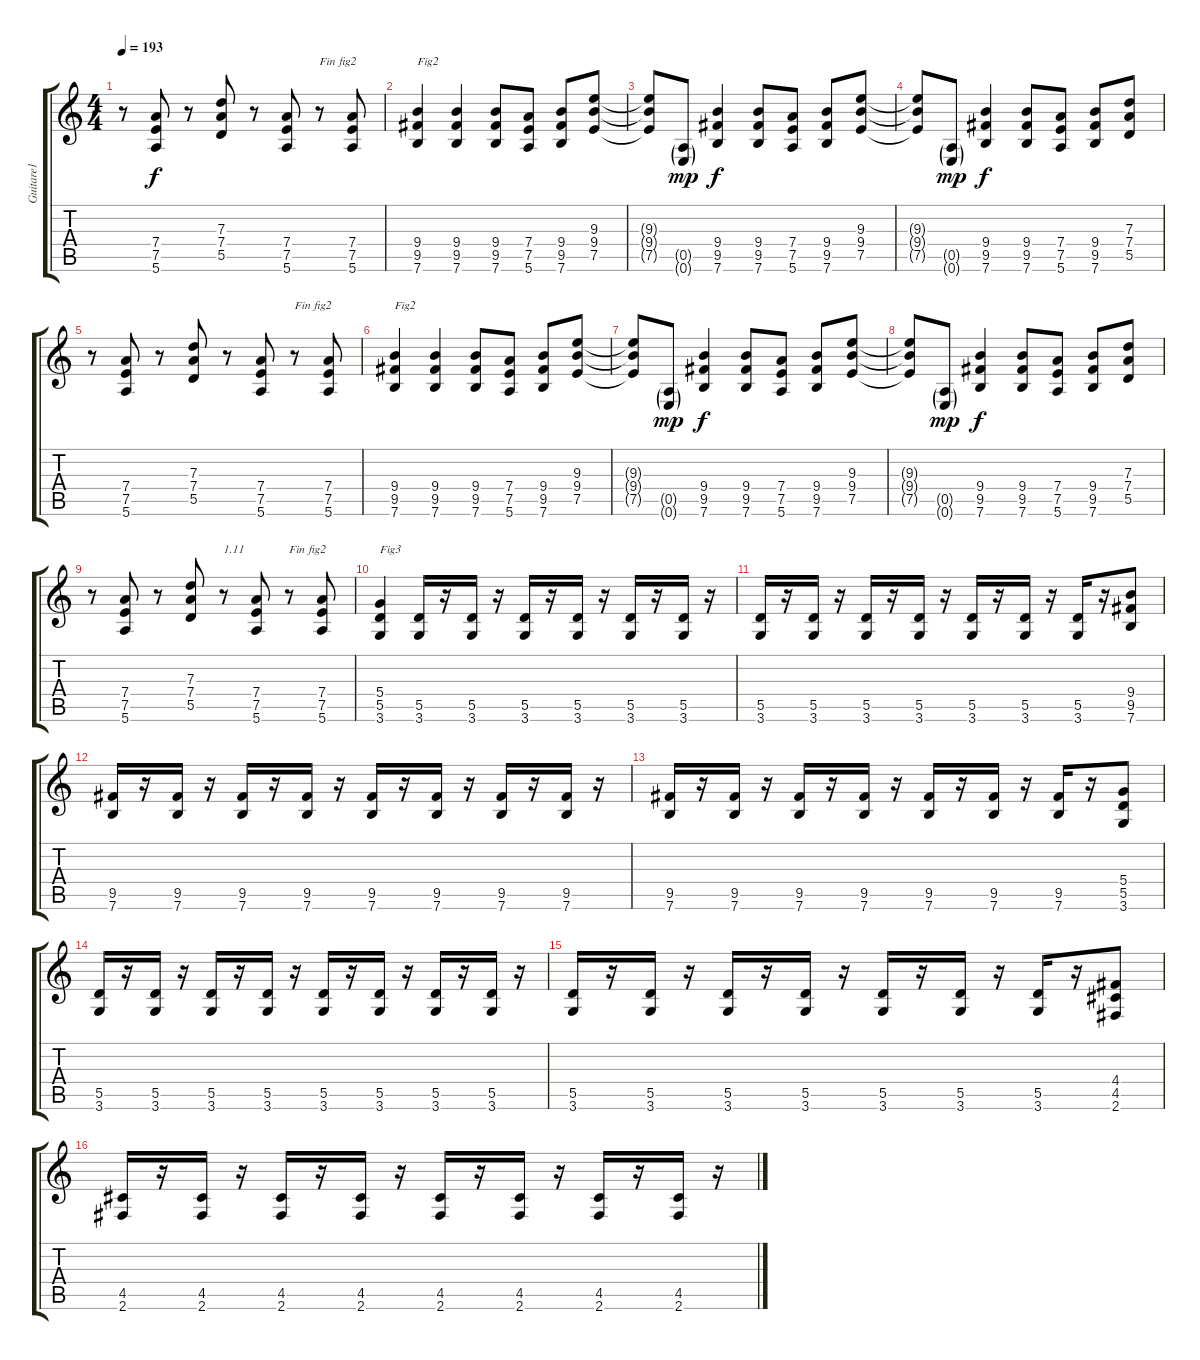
\track ("Guitare1" "Guitare1") {instrument overdrivenguitar}
\staff {score tabs}
\tuning (E4 B3 G3 D3 A2 E2) {hide}
\ts (4 4)
\tempo 193
\clef g2
\ks c
r.8{dy f} (7.4 7.5 5.6).8 r.8 (7.3 7.4 5.5).8 r.8 (7.4 7.5 5.6).8 r.8{txt "Fin fig2"} (7.4 7.5 5.6).8 |
(9.4 9.5 7.6).4{txt "Fig2"} (9.4 9.5 7.6).4 (9.4 9.5 7.6).8 (7.4 7.5 5.6).8 (9.4 9.5 7.6).8 (9.3 9.4 7.5).8 |
(9.3{t} 9.4{t} 7.5{t}).8 (0.5{g} 0.6{g}).8{dy mp} (9.4 9.5 7.6).4{dy f} (9.4 9.5 7.6).8 (7.4 7.5 5.6).8 (9.4 9.5 7.6).8 (9.3 9.4 7.5).8 |
(9.3{t} 9.4{t} 7.5{t}).8 (0.5{g} 0.6{g}).8{dy mp} (9.4 9.5 7.6).4{dy f} (9.4 9.5 7.6).8 (7.4 7.5 5.6).8 (9.4 9.5 7.6).8 (7.3 7.4 5.5).8 |
r.8 (7.4 7.5 5.6).8 r.8 (7.3 7.4 5.5).8 r.8 (7.4 7.5 5.6).8 r.8{txt "Fin fig2"} (7.4 7.5 5.6).8 |
(9.4 9.5 7.6).4{txt "Fig2"} (9.4 9.5 7.6).4 (9.4 9.5 7.6).8 (7.4 7.5 5.6).8 (9.4 9.5 7.6).8 (9.3 9.4 7.5).8 |
(9.3{t} 9.4{t} 7.5{t}).8 (0.5{g} 0.6{g}).8{dy mp} (9.4 9.5 7.6).4{dy f} (9.4 9.5 7.6).8 (7.4 7.5 5.6).8 (9.4 9.5 7.6).8 (9.3 9.4 7.5).8 |
(9.3{t} 9.4{t} 7.5{t}).8 (0.5{g} 0.6{g}).8{dy mp} (9.4 9.5 7.6).4{dy f} (9.4 9.5 7.6).8 (7.4 7.5 5.6).8 (9.4 9.5 7.6).8 (7.3 7.4 5.5).8 |
r.8 (7.4 7.5 5.6).8 r.8 (7.3 7.4 5.5).8 r.8{txt "1.11"} (7.4 7.5 5.6).8 r.8{txt "Fin fig2"} (7.4 7.5 5.6).8 |
(5.4 5.5 3.6).4{txt "Fig3"} (5.5 3.6).16 r.16 (5.5 3.6).16 r.16 (5.5 3.6).16 r.16 (5.5 3.6).16 r.16 (5.5 3.6).16 r.16 (5.5 3.6).16 r.16 |
(5.5 3.6).16 r.16 (5.5 3.6).16 r.16 (5.5 3.6).16 r.16 (5.5 3.6).16 r.16 (5.5 3.6).16 r.16 (5.5 3.6).16 r.16 (5.5 3.6).16 r.16 (9.4 9.5 7.6).8 |
(9.5 7.6).16 r.16 (9.5 7.6).16 r.16 (9.5 7.6).16 r.16 (9.5 7.6).16 r.16 (9.5 7.6).16 r.16 (9.5 7.6).16 r.16 (9.5 7.6).16 r.16 (9.5 7.6).16 r.16 |
(9.5 7.6).16 r.16 (9.5 7.6).16 r.16 (9.5 7.6).16 r.16 (9.5 7.6).16 r.16 (9.5 7.6).16 r.16 (9.5 7.6).16 r.16 (9.5 7.6).16 r.16 (5.4 5.5 3.6).8 |
(5.5 3.6).16 r.16 (5.5 3.6).16 r.16 (5.5 3.6).16 r.16 (5.5 3.6).16 r.16 (5.5 3.6).16 r.16 (5.5 3.6).16 r.16 (5.5 3.6).16 r.16 (5.5 3.6).16 r.16 |
(5.5 3.6).16 r.16 (5.5 3.6).16 r.16 (5.5 3.6).16 r.16 (5.5 3.6).16 r.16 (5.5 3.6).16 r.16 (5.5 3.6).16 r.16 (5.5 3.6).16 r.16 (4.4 4.5 2.6).8 |
(4.5 2.6).16 r.16 (4.5 2.6).16 r.16 (4.5 2.6).16 r.16 (4.5 2.6).16 r.16 (4.5 2.6).16 r.16 (4.5 2.6).16 r.16 (4.5 2.6).16 r.16 (4.5 2.6).16 r.16
